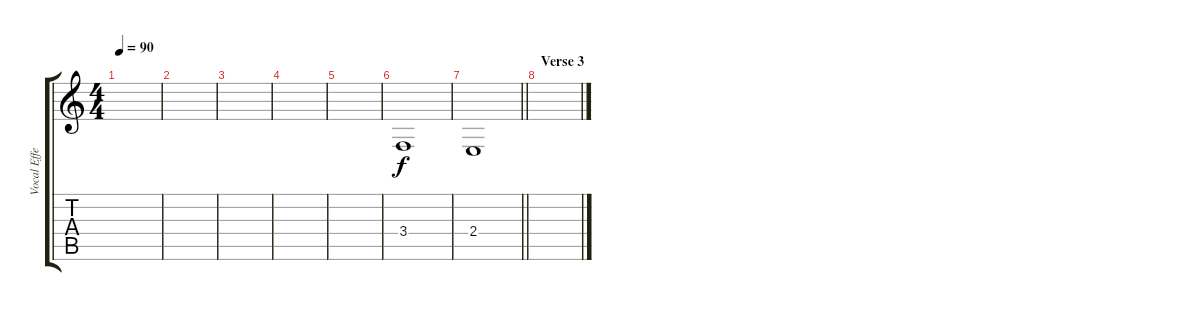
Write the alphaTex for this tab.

\track ("Vocal Effect" "Vocal Effe") {instrument choiraahs}
\staff {score tabs}
\tuning (E4 B3 G3 D3 A2 E2) {hide}
\ts (4 4)
\tempo 90
\clef g2
\ks c
|
|
|
|
|
3.4.1 |
\barLineRight lightlight
2.4.1 |
\section ("" "Verse 3")
